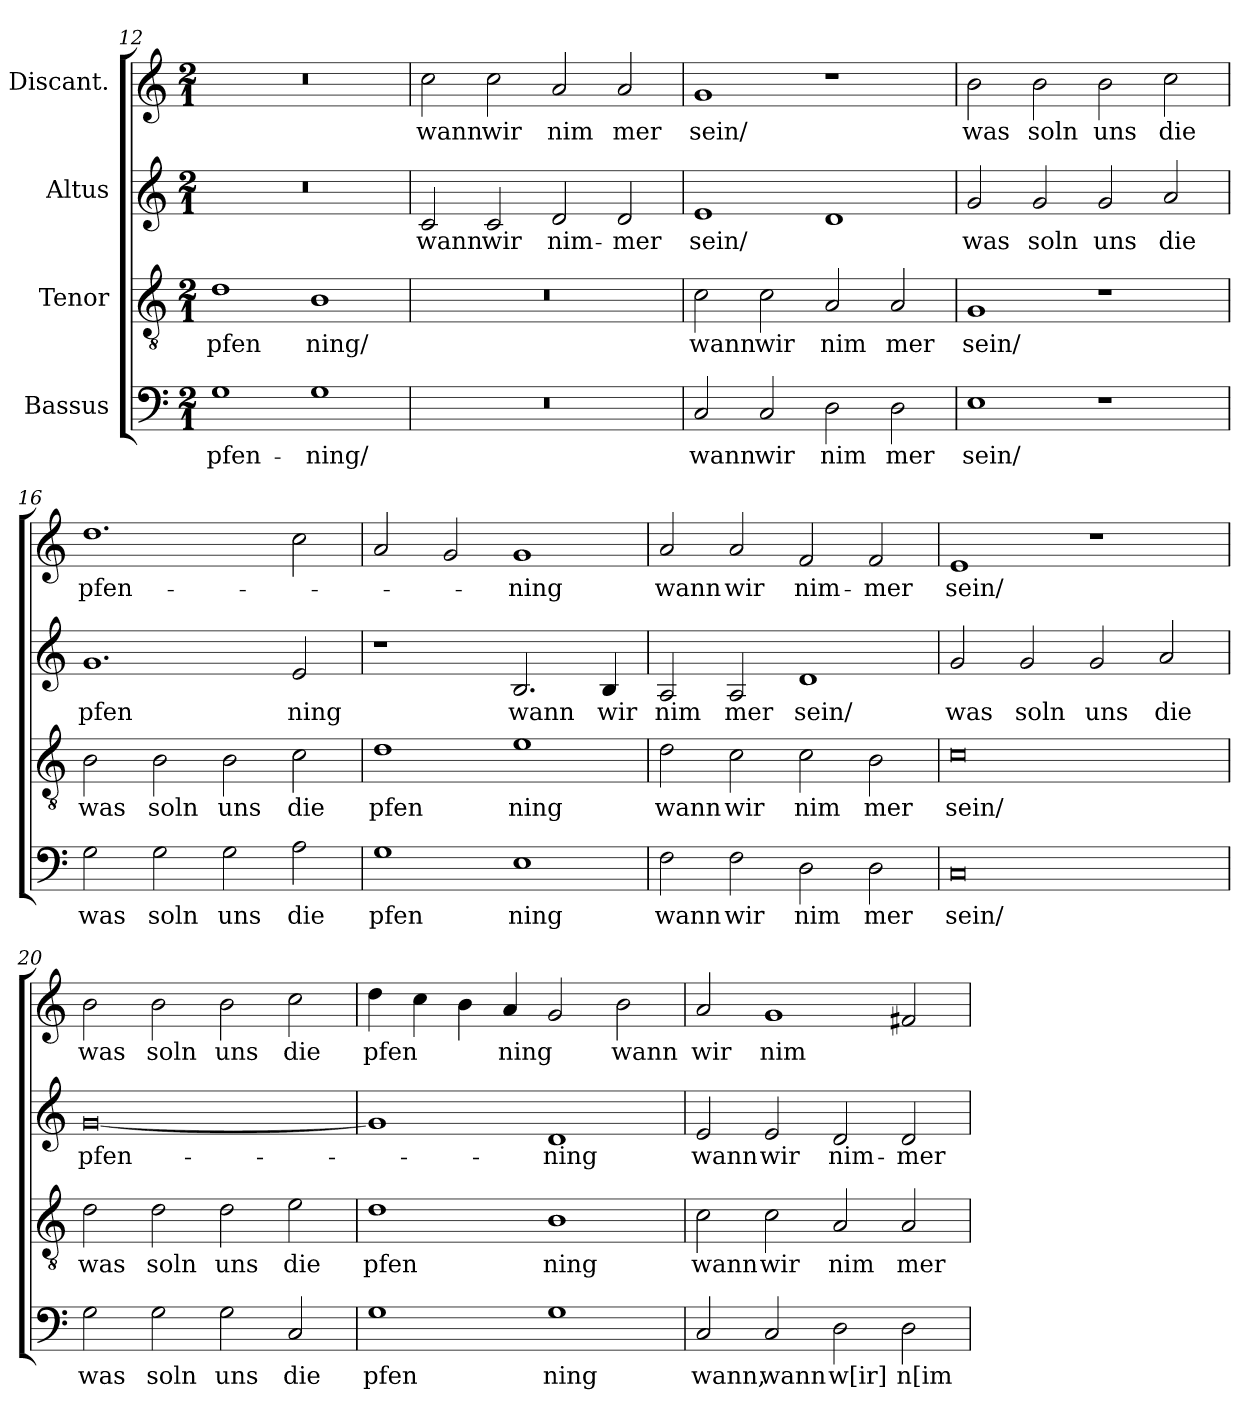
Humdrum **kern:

**kern	**text	**kern	**text	**kern	**text	**kern	**text
*part4	*part4	*part3	*part3	*part2	*part2	*part1	*part1
*staff4	*staff4	*staff3	*staff3	*staff2	*staff2	*staff1	*staff1
*I"Bassus	*	*I"Tenor	*	*I"Altus	*	*I"Discant.	*
*clefF4	*	*clefGv2	*	*clefG2	*	*clefG2	*
*k[]	*	*k[]	*	*k[]	*	*k[]	*
*C:	*	*C:	*	*C:	*	*C:	*
*M2/1	*	*M2/1	*	*M2/1	*	*M2/1	*
=12	=12	=12	=12	=12	=12	=12	=12
!	!LO:LY:b	!	!LO:LY:b	!	!	!	!
1G	pfen-	1d	pfen	0r	.	0r	.
!	!LO:LY:b	!	!LO:LY:b	!	!	!	!
1G	-ning/	1B	ning/	.	.	.	.
=13	=13	=13	=13	=13	=13	=13	=13
!	!	!	!	!	!LO:LY:b	!	!LO:LY:b
0r	.	0r	.	2c/	wann	2cc\	wann
!	!	!	!	!	!LO:LY:b	!	!LO:LY:b
.	.	.	.	2c/	wir	2cc\	wir
!	!	!	!	!	!LO:LY:b	!	!LO:LY:b
.	.	.	.	2d/	nim-	2a/	nim
!	!	!	!	!	!LO:LY:b	!	!LO:LY:b
.	.	.	.	2d/	-mer	2a/	mer
!!LO:LB:g=z
=14	=14	=14	=14	=14	=14	=14	=14
!	!LO:LY:b	!	!LO:LY:b	!	!LO:LY:b	!	!LO:LY:b
2C/	wann	2c\	wann	1e	sein/	1g	sein/
!	!LO:LY:b	!	!LO:LY:b	!	!	!	!
2C/	wir	2c\	wir	.	.	.	.
!	!LO:LY:b	!	!LO:LY:b	!	!	!	!
2D\	nim	2A/	nim	1d	.	1r	.
!	!LO:LY:b	!	!LO:LY:b	!	!	!	!
2D\	mer	2A/	mer	.	.	.	.
=15	=15	=15	=15	=15	=15	=15	=15
!	!LO:LY:b	!	!LO:LY:b	!	!LO:LY:b	!	!LO:LY:b
1E	sein/	1G	sein/	2g/	was	2b\	was
!	!	!	!	!	!LO:LY:b	!	!LO:LY:b
.	.	.	.	2g/	soln	2b\	soln
!	!	!	!	!	!LO:LY:b	!	!LO:LY:b
1r	.	1r	.	2g/	uns	2b\	uns
!	!	!	!	!	!LO:LY:b	!	!LO:LY:b
.	.	.	.	2a/	die	2cc\	die
=16	=16	=16	=16	=16	=16	=16	=16
!	!LO:LY:b	!	!LO:LY:b	!	!LO:LY:b	!	!LO:LY:b
2G\	was	2B\	was	1.g	pfen	1.dd	pfen-
!	!LO:LY:b	!	!LO:LY:b	!	!	!	!
2G\	soln	2B\	soln	.	.	.	.
!	!LO:LY:b	!	!LO:LY:b	!	!	!	!
2G\	uns	2B\	uns	.	.	.	.
!	!LO:LY:b	!	!LO:LY:b	!	!LO:LY:b	!	!
2A\	die	2c\	die	2e/	ning	2cc\	.
=17	=17	=17	=17	=17	=17	=17	=17
!	!LO:LY:b	!	!LO:LY:b	!	!	!	!
1G	pfen	1d	pfen	1r	.	2a/	.
.	.	.	.	.	.	2g/	.
!	!LO:LY:b	!	!LO:LY:b	!	!LO:LY:b	!	!LO:LY:b
1E	ning	1e	ning	2.B/	wann	1g	-ning
!	!	!	!	!	!LO:LY:b	!	!
.	.	.	.	4B/	wir	.	.
=18	=18	=18	=18	=18	=18	=18	=18
!	!LO:LY:b	!	!LO:LY:b	!	!LO:LY:b	!	!LO:LY:b
2F\	wann	2d\	wann	2A/	nim	2a/	wann
!	!LO:LY:b	!	!LO:LY:b	!	!LO:LY:b	!	!LO:LY:b
2F\	wir	2c\	wir	2A/	mer	2a/	wir
!	!LO:LY:b	!	!LO:LY:b	!	!LO:LY:b	!	!LO:LY:b
2D\	nim	2c\	nim	1d	sein/	2f/	nim-
!	!LO:LY:b	!	!LO:LY:b	!	!	!	!LO:LY:b
2D\	mer	2B\	mer	.	.	2f/	-mer
!!LO:PB:g=z
=19	=19	=19	=19	=19	=19	=19	=19
!	!LO:LY:b	!	!LO:LY:b	!	!LO:LY:b	!	!LO:LY:b
0C	sein/	0c	sein/	2g/	was	1e	sein/
!	!	!	!	!	!LO:LY:b	!	!
.	.	.	.	2g/	soln	.	.
!	!	!	!	!	!LO:LY:b	!	!
.	.	.	.	2g/	uns	1r	.
!	!	!	!	!	!LO:LY:b	!	!
.	.	.	.	2a/	die	.	.
=20	=20	=20	=20	=20	=20	=20	=20
!	!LO:LY:b	!	!LO:LY:b	!	!LO:LY:b	!	!LO:LY:b
2G\	was	2d\	was	[<0g	pfen-	2b\	was
!	!LO:LY:b	!	!LO:LY:b	!	!	!	!LO:LY:b
2G\	soln	2d\	soln	.	.	2b\	soln
!	!LO:LY:b	!	!LO:LY:b	!	!	!	!LO:LY:b
2G\	uns	2d\	uns	.	.	2b\	uns
!	!LO:LY:b	!	!LO:LY:b	!	!	!	!LO:LY:b
2C/	die	2e\	die	.	.	2cc\	die
=21	=21	=21	=21	=21	=21	=21	=21
!	!LO:LY:b	!	!LO:LY:b	!	!	!	!LO:LY:b
1G	pfen	1d	pfen	1g]	.	4dd\	pfen
.	.	.	.	.	.	4cc\	.
.	.	.	.	.	.	4b\	.
!	!	!	!	!	!	!	!LO:LY:b
.	.	.	.	.	.	4a/	ning
!	!LO:LY:b	!	!LO:LY:b	!	!LO:LY:b	!	!
1G	ning	1B	ning	1d	-ning	2g/	.
!	!	!	!	!	!	!	!LO:LY:b
.	.	.	.	.	.	2b\	wann
=22	=22	=22	=22	=22	=22	=22	=22
!	!LO:LY:b	!	!LO:LY:b	!	!LO:LY:b	!	!LO:LY:b
2C/	wann,	2c\	wann	2e/	wann	2a/	wir
!	!LO:LY:b	!	!LO:LY:b	!	!LO:LY:b	!	!LO:LY:b
2C/	wann	2c\	wir	2e/	wir	1g	nim
!	!LO:LY:b	!	!LO:LY:b	!	!LO:LY:b	!	!
2D\	w[ir]	2A/	nim	2d/	nim-	.	.
!	!LO:LY:b	!	!LO:LY:b	!	!LO:LY:b	!	!
2D\	n[im	2A/	mer	2d/	-mer	2f#/	.
=	=	=	=	=	=	=	=
*-	*-	*-	*-	*-	*-	*-	*-
